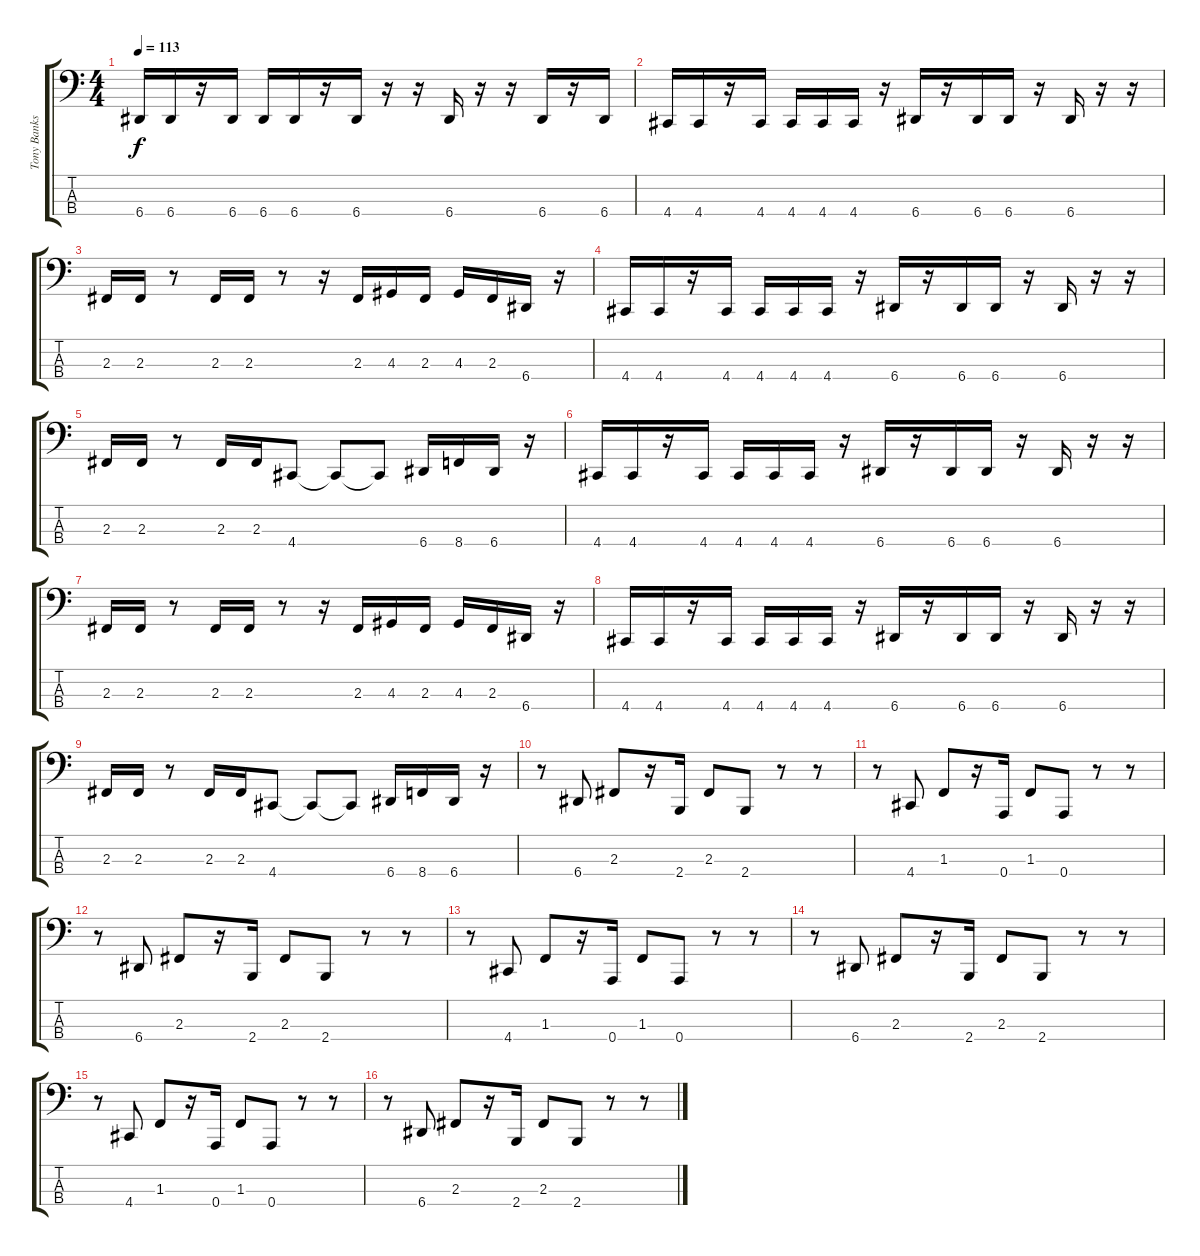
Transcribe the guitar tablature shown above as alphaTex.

\track ("Tony Banks" "Tony Banks") {instrument slapbass1}
\staff {score tabs}
\tuning (D2 A1 E1 A0) {hide}
\ts (4 4)
\tempo 113
\clef f4
\ks c
6.4.16{dy f} 6.4.16 r.16 6.4.16 6.4.16 6.4.16 r.16 6.4.16 r.16 r.16 6.4.16 r.16 r.16 6.4.16 r.16 6.4.16 |
4.4.16 4.4.16 r.16 4.4.16 4.4.16 4.4.16 4.4.16 r.16 6.4.16 r.16 6.4.16 6.4.16 r.16 6.4.16 r.16 r.16 |
2.3.16 2.3.16 r.8 2.3.16 2.3.16 r.8 r.16 2.3.16 4.3.16 2.3.16 4.3.16 2.3.16 6.4.16 r.16 |
4.4.16 4.4.16 r.16 4.4.16 4.4.16 4.4.16 4.4.16 r.16 6.4.16 r.16 6.4.16 6.4.16 r.16 6.4.16 r.16 r.16 |
2.3.16 2.3.16 r.8 2.3.16 2.3.16 4.4.8 4.4{t}.8 4.4{t}.8 6.4.16 8.4.16 6.4.16 r.16 |
4.4.16 4.4.16 r.16 4.4.16 4.4.16 4.4.16 4.4.16 r.16 6.4.16 r.16 6.4.16 6.4.16 r.16 6.4.16 r.16 r.16 |
2.3.16 2.3.16 r.8 2.3.16 2.3.16 r.8 r.16 2.3.16 4.3.16 2.3.16 4.3.16 2.3.16 6.4.16 r.16 |
4.4.16 4.4.16 r.16 4.4.16 4.4.16 4.4.16 4.4.16 r.16 6.4.16 r.16 6.4.16 6.4.16 r.16 6.4.16 r.16 r.16 |
2.3.16 2.3.16 r.8 2.3.16 2.3.16 4.4.8 4.4{t}.8 4.4{t}.8 6.4.16 8.4.16 6.4.16 r.16 |
r.8 6.4.8 2.3.8 r.16 2.4.16 2.3.8 2.4.8 r.8 r.8 |
r.8 4.4.8 1.3.8 r.16 0.4.16 1.3.8 0.4.8 r.8 r.8 |
r.8 6.4.8 2.3.8 r.16 2.4.16 2.3.8 2.4.8 r.8 r.8 |
r.8 4.4.8 1.3.8 r.16 0.4.16 1.3.8 0.4.8 r.8 r.8 |
r.8 6.4.8 2.3.8 r.16 2.4.16 2.3.8 2.4.8 r.8 r.8 |
r.8 4.4.8 1.3.8 r.16 0.4.16 1.3.8 0.4.8 r.8 r.8 |
r.8 6.4.8 2.3.8 r.16 2.4.16 2.3.8 2.4.8 r.8 r.8
